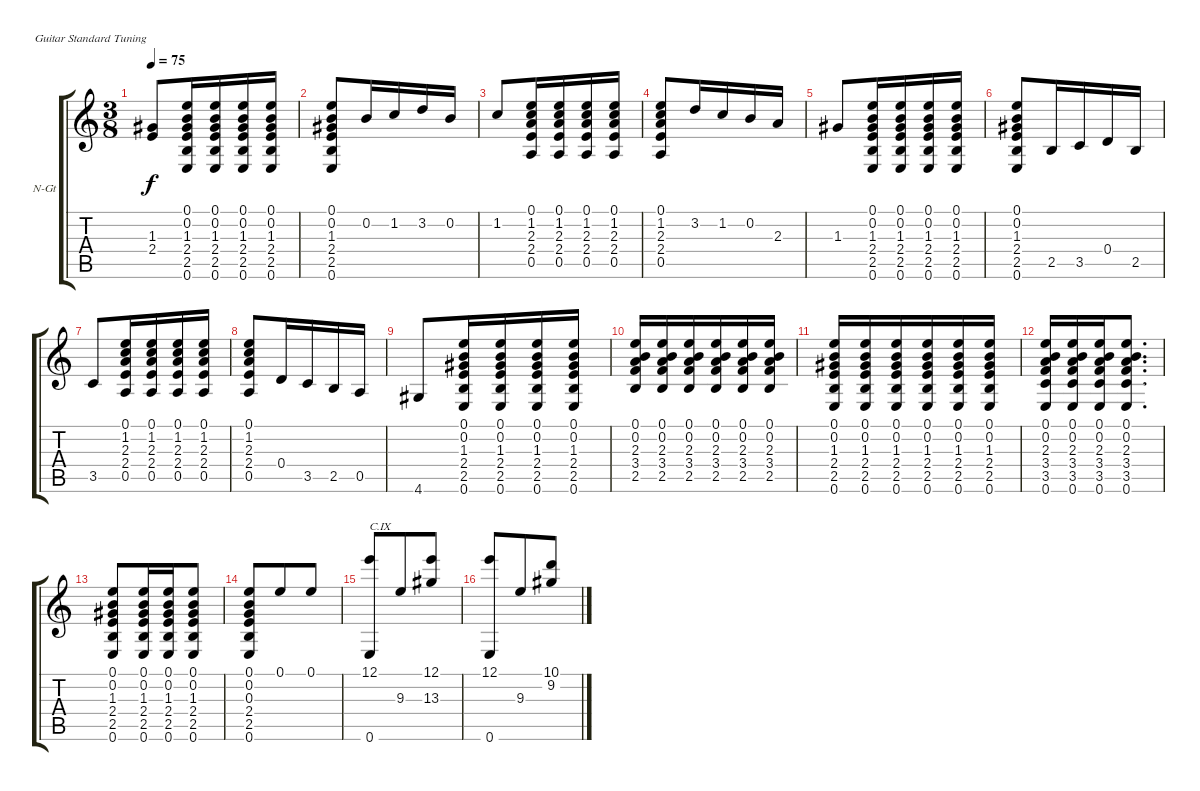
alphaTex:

\bracketExtendMode groupsimilarinstruments
\firstSystemTrackNameOrientation horizontal
\otherSystemsTrackNameOrientation horizontal
\track ("guitarra" "N-Gt") {instrument acousticguitarnylon}
\staff {score tabs}
\tuning (E4 B3 G3 D3 A2 E2)
\ts (3 8)
\tempo 75
\clef g2
\ks c
(1.3 2.4).8{dy f} (0.1 0.2 1.3 2.4 2.5 0.6).16 (0.1 0.2 1.3 2.4 2.5 0.6).16 (0.1 0.2 1.3 2.4 2.5 0.6).16 (0.1 0.2 1.3 2.4 2.5 0.6).16 |
(0.1 0.2 1.3 2.4 2.5 0.6).8 0.2.16 1.2.16 3.2.16 0.2.16 |
1.2.8 (0.1 1.2 2.3 2.4 0.5).16 (0.1 1.2 2.3 2.4 0.5).16 (0.1 1.2 2.3 2.4 0.5).16 (0.1 1.2 2.3 2.4 0.5).16 |
(0.1 1.2 2.3 2.4 0.5).8 3.2.16 1.2.16 0.2.16 2.3.16 |
1.3.8 (0.1 0.2 1.3 2.4 2.5 0.6).16 (0.1 0.2 1.3 2.4 2.5 0.6).16 (0.1 0.2 1.3 2.4 2.5 0.6).16 (0.1 0.2 1.3 2.4 2.5 0.6).16 |
(0.1 0.2 1.3 2.4 2.5 0.6).8 2.5.16 3.5.16 0.4.16 2.5.16 |
3.5.8 (0.1 1.2 2.3 2.4 0.5).16 (0.1 1.2 2.3 2.4 0.5).16 (0.1 1.2 2.3 2.4 0.5).16 (0.1 1.2 2.3 2.4 0.5).16 |
(0.1 1.2 2.3 2.4 0.5).8 0.4.16 3.5.16 2.5.16 0.5.16 |
4.6.8 (0.1 0.2 1.3 2.4 2.5 0.6).16 (0.1 0.2 1.3 2.4 2.5 0.6).16 (0.1 0.2 1.3 2.4 2.5 0.6).16 (0.1 0.2 1.3 2.4 2.5 0.6).16 |
(0.1 0.2 2.3 3.4 2.5).16 (0.1 0.2 2.3 3.4 2.5).16 (0.1 0.2 2.3 3.4 2.5).16 (0.1 0.2 2.3 3.4 2.5).16 (0.1 0.2 2.3 3.4 2.5).16 (0.1 0.2 2.3 3.4 2.5).16 |
(0.1 0.2 1.3 2.4 2.5 0.6).16 (0.1 0.2 1.3 2.4 2.5 0.6).16 (0.1 0.2 1.3 2.4 2.5 0.6).16 (0.1 0.2 1.3 2.4 2.5 0.6).16 (0.1 0.2 1.3 2.4 2.5 0.6).16 (0.1 0.2 1.3 2.4 2.5 0.6).16 |
(0.1 0.2 2.3 3.4 3.5 0.6).16 (0.1 0.2 2.3 3.4 3.5 0.6).16 (0.1 0.2 2.3 3.4 3.5 0.6).16 (0.1 0.2 2.3 3.4 3.5 0.6).8{d} |
(0.1 0.2 1.3 2.4 2.5 0.6).8 (0.1 0.2 1.3 2.4 2.5 0.6).16 (0.1 0.2 1.3 2.4 2.5 0.6).16 (0.1 0.2 1.3 2.4 2.5 0.6).8 |
(0.1 0.2 0.3 2.4 2.5 0.6).8 0.1.8 0.1.8 |
(12.1 0.6).8{txt "C.IX"} 9.3.8 (12.1 13.3).8 |
(12.1 0.6).8 9.3.8 (10.1 9.2).8
